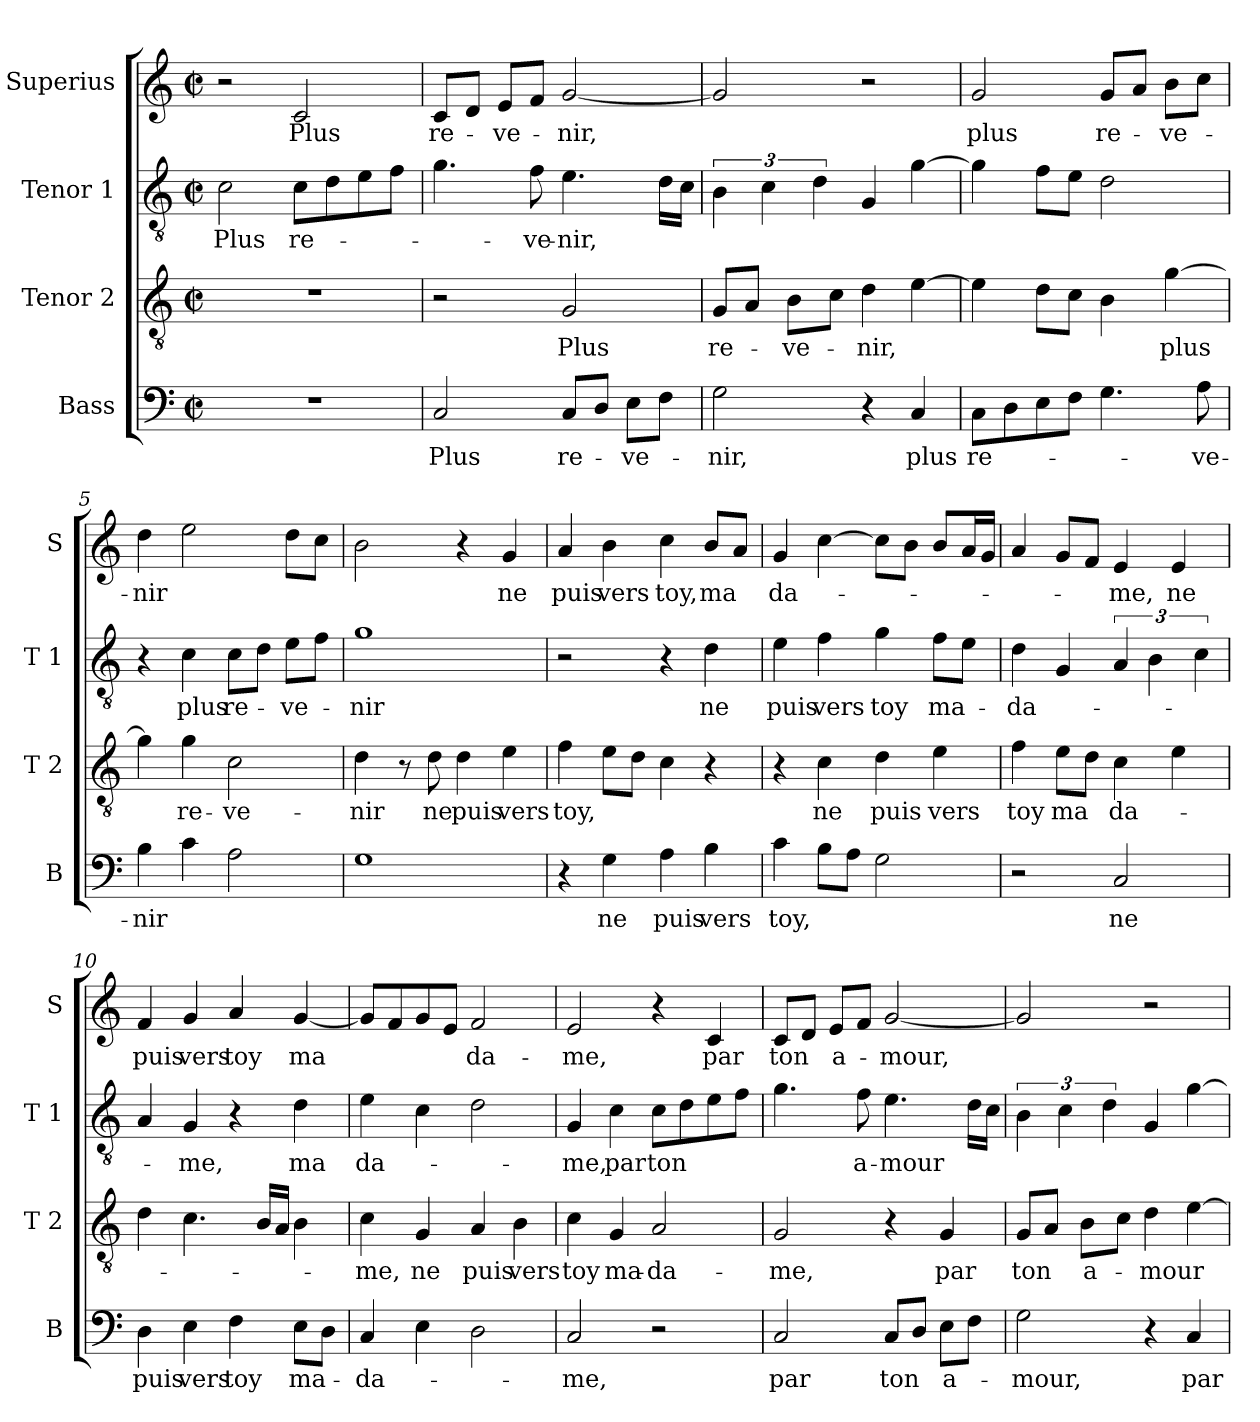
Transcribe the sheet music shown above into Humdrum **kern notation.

**kern	**text	**kern	**text	**kern	**text	**kern	**text
*part4	*part4	*part3	*part3	*part2	*part2	*part1	*part1
*staff4	*staff4	*staff3	*staff3	*staff2	*staff2	*staff1	*staff1
*I"Bass	*	*I"Tenor 2	*	*I"Tenor 1	*	*I"Superius	*
*I'B	*	*I'T 2	*	*I'T 1	*	*I'S	*
*clefF4	*	*clefGv2	*	*clefGv2	*	*clefG2	*
*k[]	*	*k[]	*	*k[]	*	*k[]	*
*C:	*	*C:	*	*C:	*	*C:	*
*M2/2	*	*M2/2	*	*M2/2	*	*M2/2	*
*met(c|)	*	*met(c|)	*	*met(c|)	*	*met(c|)	*
=1	=1	=1	=1	=1	=1	=1	=1
1r	.	1r	.	2c\	Plus	2r	.
.	.	.	.	8c\L	re-	2c/	Plus
.	.	.	.	8d\	.	.	.
.	.	.	.	8e\	.	.	.
.	.	.	.	8f\J	.	.	.
=2	=2	=2	=2	=2	=2	=2	=2
2C/	Plus	2r	.	4.g\	.	8c/L	re-
.	.	.	.	.	.	8d/J	.
.	.	.	.	.	.	8e/L	-ve-
.	.	.	.	8f\	-ve-	8f/J	.
8C/L	re-	2G/	Plus	4.e\	-nir,	[2g/	-nir,
8D/J	.	.	.	.	.	.	.
8E\L	-ve-	.	.	.	.	.	.
8F\J	.	.	.	16d\LL	.	.	.
.	.	.	.	16c\JJ	.	.	.
=3	=3	=3	=3	=3	=3	=3	=3
2G\	-nir,	8G/L	re-	6B\	.	2g/]	.
.	.	8A/J	.	.	.	.	.
.	.	.	.	6c\	.	.	.
.	.	8B\L	-ve-	.	.	.	.
.	.	.	.	6d\	.	.	.
.	.	8c\J	.	.	.	.	.
4r	.	4d\	-nir,	4G/	.	2r	.
4C/	plus	[4e\	.	[4g\	.	.	.
=4	=4	=4	=4	=4	=4	=4	=4
8C\L	re-	4e\]	.	4g\]	.	2g/	plus
8D\	.	.	.	.	.	.	.
8E\	.	8d\L	.	8f\L	.	.	.
8F\J	.	8c\J	.	8e\J	.	.	.
4.G\	.	4B\	.	2d\	.	8g/L	re-
.	.	.	.	.	.	8a/J	.
.	.	[4g\	plus	.	.	8b\L	-ve-
8A\	-ve-	.	.	.	.	8cc\J	.
=5	=5	=5	=5	=5	=5	=5	=5
4B\	-nir	4g\]	.	4r	.	4dd\	-nir
4c\	.	4g\	re-	4c\	plus	2ee\	.
2A\	.	2c\	-ve-	8c\L	re-	.	.
.	.	.	.	8d\J	.	.	.
.	.	.	.	8e\L	-ve-	8dd\L	.
.	.	.	.	8f\J	.	8cc\J	.
!!LO:LB:g=z
=6	=6	=6	=6	=6	=6	=6	=6
1G	.	4d\	-nir	1g	-nir	2b\	.
.	.	8r	.	.	.	.	.
.	.	8d\	ne	.	.	.	.
.	.	4d\	puis	.	.	4r	.
.	.	4e\	vers	.	.	4g/	ne
=7	=7	=7	=7	=7	=7	=7	=7
4r	.	4f\	toy,	2r	.	4a/	puis
4G\	ne	8e\L	.	.	.	4b\	vers
.	.	8d\J	.	.	.	.	.
4A\	puis	4c\	.	4r	.	4cc\	toy,
4B\	vers	4r	.	4d\	ne	8b/L	ma
.	.	.	.	.	.	8a/J	.
=8	=8	=8	=8	=8	=8	=8	=8
4c\	toy,	4r	.	4e\	puis	4g/	da-
8B\L	.	4c\	ne	4f\	vers	[4cc\	.
8A\J	.	.	.	.	.	.	.
2G\	.	4d\	puis	4g\	toy	8cc\L]	.
.	.	.	.	.	.	8b\J	.
.	.	4e\	vers	8f\L	ma-	8b/L	.
.	.	.	.	8e\J	.	16a/L	.
.	.	.	.	.	.	16g/JJ	.
=9	=9	=9	=9	=9	=9	=9	=9
2r	.	4f\	toy	4d\	-da-	4a/	.
.	.	8e\L	ma	4G/	.	8g/L	.
.	.	8d\J	.	.	.	8f/J	.
2C/	ne	4c\	da-	6A/	.	4e/	-me,
.	.	.	.	6B\	.	.	.
.	.	4e\	.	.	.	4e/	ne
.	.	.	.	6c\	.	.	.
=10	=10	=10	=10	=10	=10	=10	=10
4D\	puis	4d\	.	4A/	.	4f/	puis
4E\	vers	4.c\	.	4G/	-me,	4g/	vers
4F\	toy	.	.	4r	.	4a/	toy
.	.	16B/LL	.	.	.	.	.
.	.	16A/JJ	.	.	.	.	.
8E\L	ma-	4B\	.	4d\	ma	[4g/	ma
8D\J	.	.	.	.	.	.	.
!!LO:LB:g=z
=11	=11	=11	=11	=11	=11	=11	=11
4C/	-da-	4c\	-me,	4e\	da-	8g/L]	.
.	.	.	.	.	.	8f/	.
4E\	.	4G/	ne	4c\	.	8g/	.
.	.	.	.	.	.	8e/J	.
2D\	.	4A/	puis	2d\	.	2f/	da-
.	.	4B\	vers	.	.	.	.
=12	=12	=12	=12	=12	=12	=12	=12
2C/	-me,	4c\	toy	4G/	-me,	2e/	-me,
.	.	4G/	ma-	4c\	par	.	.
2r	.	2A/	-da-	8c\L	ton	4r	.
.	.	.	.	8d\	.	.	.
.	.	.	.	8e\	.	4c/	par
.	.	.	.	8f\J	.	.	.
=13	=13	=13	=13	=13	=13	=13	=13
2C/	par	2G/	-me,	4.g\	.	8c/L	ton
.	.	.	.	.	.	8d/J	.
.	.	.	.	.	.	8e/L	a-
.	.	.	.	8f\	a-	8f/J	.
8C/L	ton	4r	.	4.e\	-mour	[2g/	-mour,
8D/J	.	.	.	.	.	.	.
8E\L	a-	4G/	par	.	.	.	.
8F\J	.	.	.	16d\LL	.	.	.
.	.	.	.	16c\JJ	.	.	.
=14	=14	=14	=14	=14	=14	=14	=14
2G\	-mour,	8G/L	ton	6B\	.	2g/]	.
.	.	8A/J	.	.	.	.	.
.	.	.	.	6c\	.	.	.
.	.	8B\L	a-	.	.	.	.
.	.	.	.	6d\	.	.	.
.	.	8c\J	.	.	.	.	.
4r	.	4d\	-mour	4G/	.	2r	.
4C/	par	[4e\	.	[4g\	.	.	.
=	=	=	=	=	=	=	=
*-	*-	*-	*-	*-	*-	*-	*-
